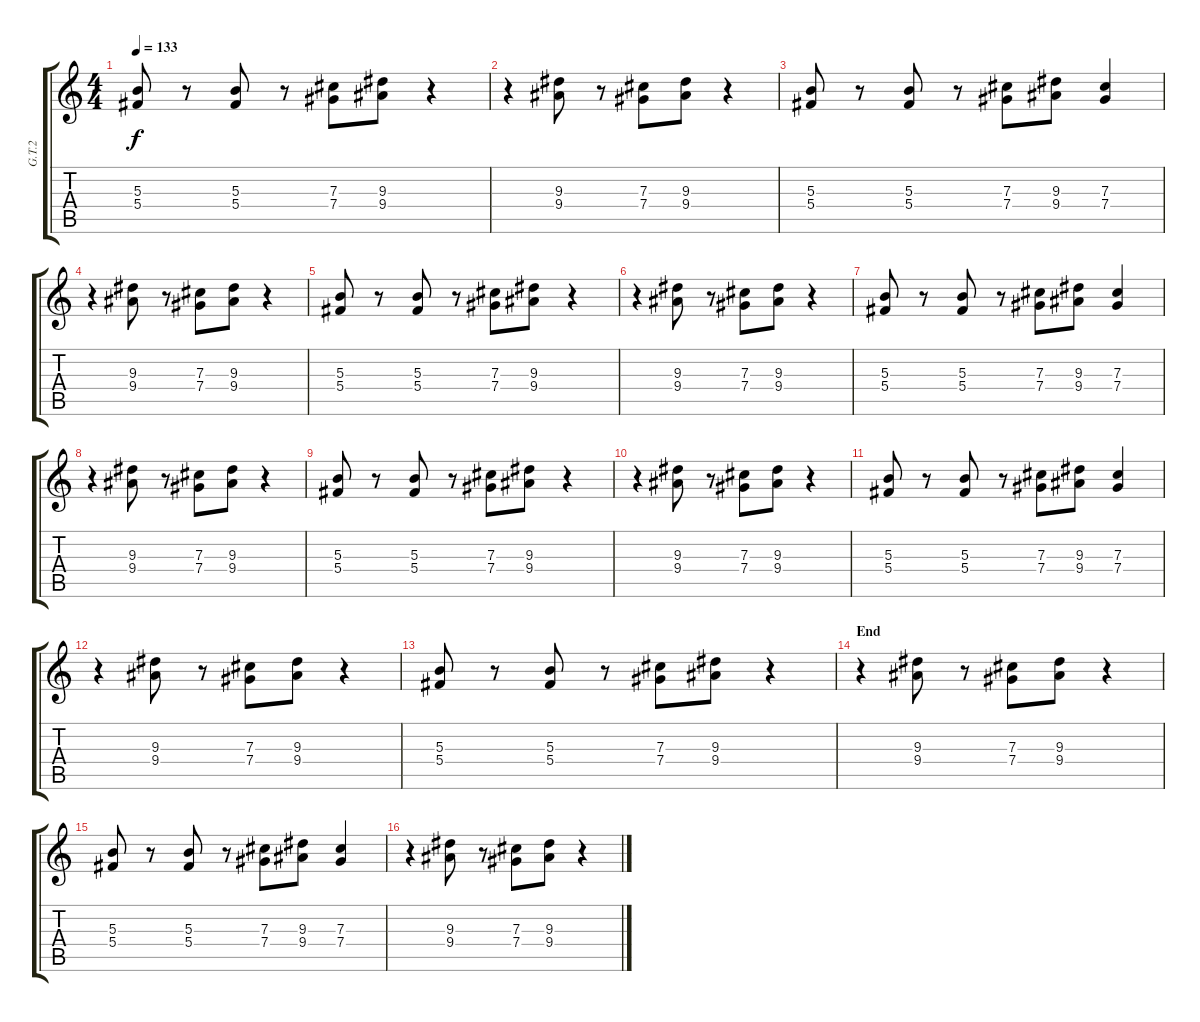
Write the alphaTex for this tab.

\track ("G.T.2" "G.T.2") {instrument distortionguitar}
\staff {score tabs}
\tuning (Eb4 Bb3 Gb3 Db3 Ab2 Eb2) {hide}
\ts (4 4)
\tempo 133
\clef g2
\ks c
(5.3 5.4).8{dy f} r.8 (5.3 5.4).8 r.8 (7.3 7.4).8 (9.3 9.4).8 r.4 |
r.4 (9.3 9.4).8 r.8 (7.3 7.4).8 (9.3 9.4).8 r.4 |
(5.3 5.4).8 r.8 (5.3 5.4).8 r.8 (7.3 7.4).8 (9.3 9.4).8 (7.3 7.4).4 |
r.4 (9.3 9.4).8 r.8 (7.3 7.4).8 (9.3 9.4).8 r.4 |
(5.3 5.4).8 r.8 (5.3 5.4).8 r.8 (7.3 7.4).8 (9.3 9.4).8 r.4 |
r.4 (9.3 9.4).8 r.8 (7.3 7.4).8 (9.3 9.4).8 r.4 |
(5.3 5.4).8 r.8 (5.3 5.4).8 r.8 (7.3 7.4).8 (9.3 9.4).8 (7.3 7.4).4 |
r.4 (9.3 9.4).8 r.8 (7.3 7.4).8 (9.3 9.4).8 r.4 |
(5.3 5.4).8 r.8 (5.3 5.4).8 r.8 (7.3 7.4).8 (9.3 9.4).8 r.4 |
r.4 (9.3 9.4).8 r.8 (7.3 7.4).8 (9.3 9.4).8 r.4 |
(5.3 5.4).8 r.8 (5.3 5.4).8 r.8 (7.3 7.4).8 (9.3 9.4).8 (7.3 7.4).4 |
r.4 (9.3 9.4).8 r.8 (7.3 7.4).8 (9.3 9.4).8 r.4 |
(5.3 5.4).8 r.8 (5.3 5.4).8 r.8 (7.3 7.4).8 (9.3 9.4).8 r.4 |
\section ("" "End")
r.4 (9.3 9.4).8 r.8 (7.3 7.4).8 (9.3 9.4).8 r.4 |
(5.3 5.4).8 r.8 (5.3 5.4).8 r.8 (7.3 7.4).8 (9.3 9.4).8 (7.3 7.4).4 |
r.4 (9.3 9.4).8 r.8 (7.3 7.4).8 (9.3 9.4).8 r.4
